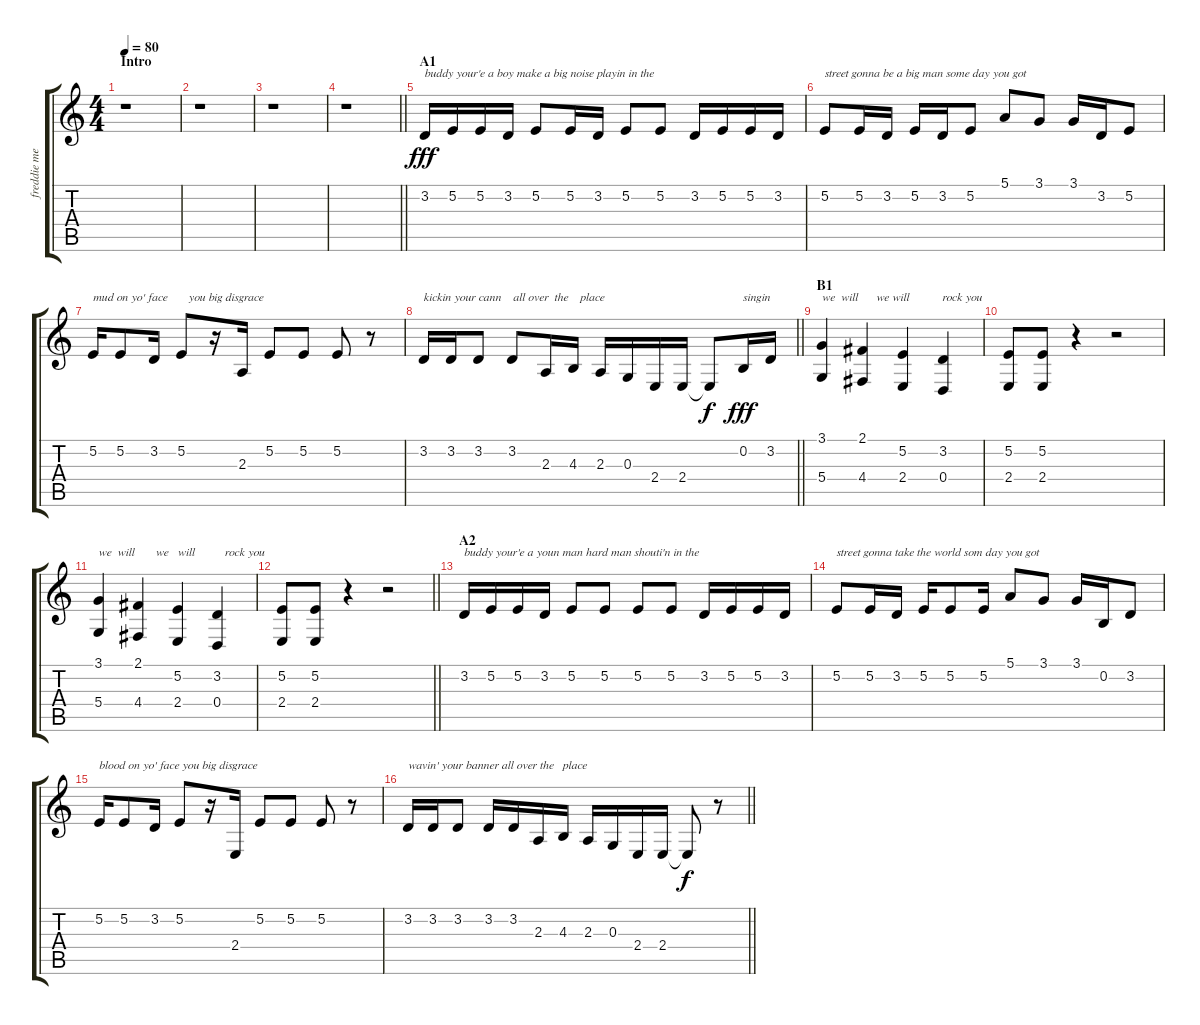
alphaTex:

\track ("freddie mercury" "freddie me") {instrument lead6voice}
\staff {score tabs}
\tuning (E4 B3 G3 D3 A2 E2) {hide}
\ts (4 4)
\section ("" "Intro")
\tempo 80
\clef g2
\ks c
r.1{dy fff instrument lead6voice} |
r.1 |
r.1 |
\barLineRight lightlight
r.1 |
\section ("" "A1")
3.2.16{txt "buddy your'e a boy make a big noise playin in the "} 5.2.16 5.2.16 3.2.16 5.2.8 5.2.16 3.2.16 5.2.8 5.2.8 3.2.16 5.2.16 5.2.16 3.2.16 |
5.2.8{txt "street gonna be a big man some day you got "} 5.2.16 3.2.16 5.2.16 3.2.16 5.2.8 5.1.8 3.1.8 3.1.16 3.2.16 5.2.8 |
5.2.16{txt "mud on yo' face       you big disgrace  "} 5.2.8 3.2.16 5.2.8 r.16 2.3.16 5.2.8 5.2.8 5.2.8 r.8 |
\barLineRight lightlight
3.2.16{txt "kickin your cann    all over  the    place"} 3.2.16 3.2.8 3.2.8 2.3.16 4.3.16 2.3.16 0.3.16 2.4.16 2.4.16 2.4{t}.8{dy f} 0.2.16{txt "singin" dy fff} 3.2.16 |
\section ("" "B1")
(3.1 5.4).4{txt "we  will      we will           rock you"} (2.1 4.4).4 (5.2 2.4).4 (3.2 0.4).4 |
(5.2 2.4).8 (5.2 2.4).8 r.4 r.2 |
(3.1 5.4).4{txt "we  will       we   will          rock you"} (2.1 4.4).4 (5.2 2.4).4 (3.2 0.4).4 |
\barLineRight lightlight
(5.2 2.4).8 (5.2 2.4).8 r.4 r.2 |
\section ("" "A2")
3.2.16{txt "buddy your'e a youn man hard man shouti'n in the "} 5.2.16 5.2.16 3.2.16 5.2.8 5.2.8 5.2.8 5.2.8 3.2.16 5.2.16 5.2.16 3.2.16 |
5.2.8{txt "street gonna take the world som day you got "} 5.2.16 3.2.16 5.2.16 5.2.8 5.2.16 5.1.8 3.1.8 3.1.16 0.2.16 3.2.8 |
5.2.16{txt "blood on yo' face you big disgrace"} 5.2.8 3.2.16 5.2.8 r.16 2.4.16 5.2.8 5.2.8 5.2.8 r.8 |
\barLineRight lightlight
3.2.16{txt "wavin' your banner all over the   place"} 3.2.16 3.2.8 3.2.16 3.2.16 2.3.16 4.3.16 2.3.16 0.3.16 2.4.16 2.4.16 2.4{t}.8{dy f} r.8
